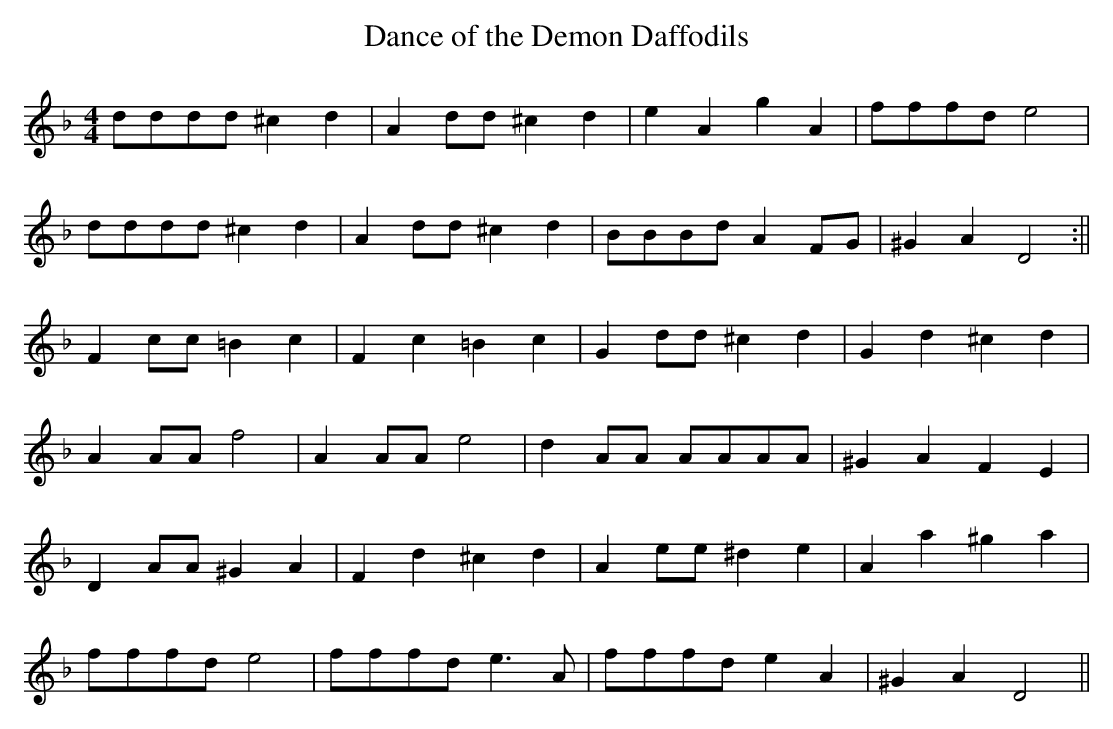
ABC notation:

X:1
T:Dance of the Demon Daffodils
M:4/4
K:F
dddd ^c2 d2|A2 dd ^c2 d2|e2 A2 g2 A2|fffd e4|
dddd ^c2 d2|A2 dd ^c2 d2|BBBd A2 FG|^G2 A2 D4:||
F2 cc =B2 c2|F2 c2 =B2 c2|G2 dd ^c2 d2|G2 d2 ^c2 d2|
A2 AA f4|A2 AA e4|d2 AA AAAA|^G2 A2 F2 E2|
D2 AA ^G2 A2|F2 d2 ^c2 d2|A2 ee^d2 e2|A2 a2 ^g2 a2|
fffd e4|fffd e3 A|fffd e2 A2|^G2 A2 D4||
